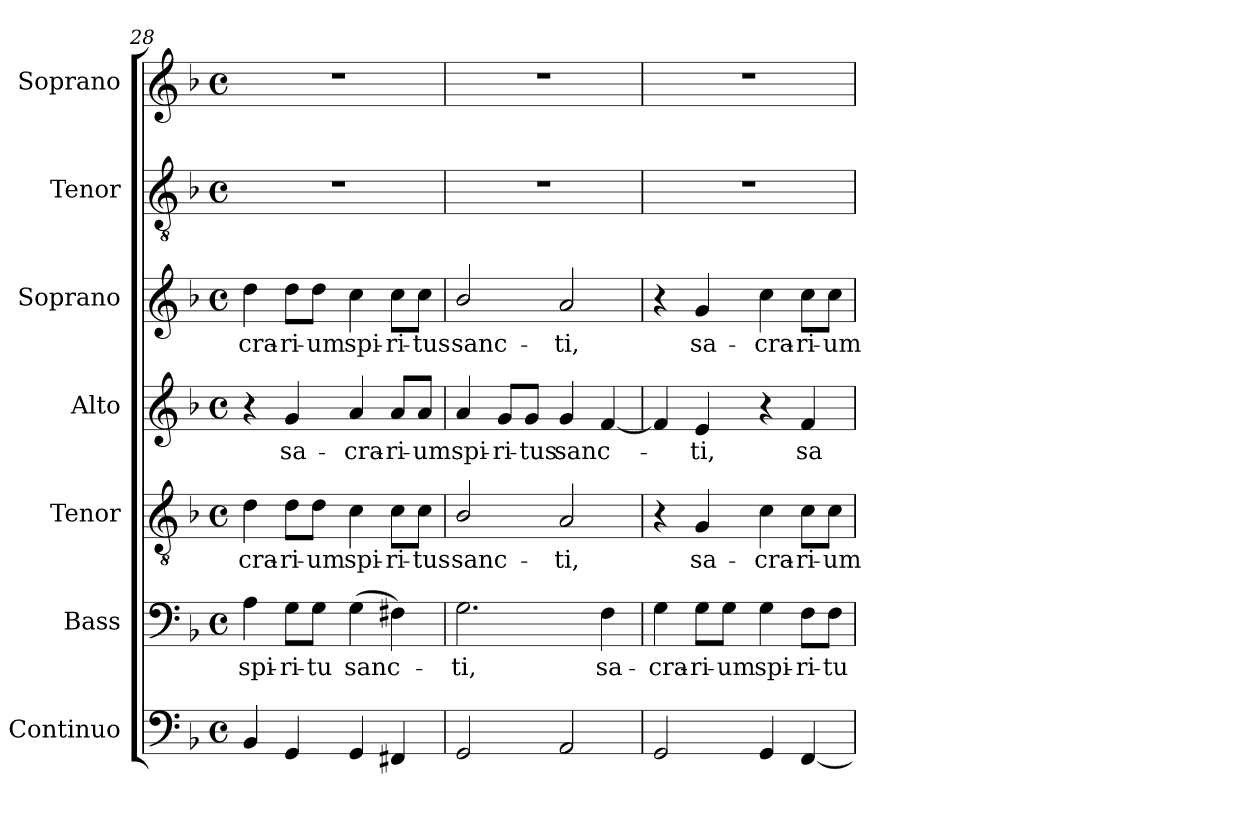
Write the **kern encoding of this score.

**kern	**kern	**text	**kern	**text	**kern	**text	**kern	**text	**kern	**kern
*part7	*part6	*part6	*part5	*part5	*part4	*part4	*part3	*part3	*part2	*part1
*staff7	*staff6	*staff6	*staff5	*staff5	*staff4	*staff4	*staff3	*staff3	*staff2	*staff1
*I"Continuo	*I"Bass	*	*I"Tenor	*	*I"Alto	*	*I"Soprano	*	*I"Tenor	*I"Soprano
*I'Cont.	*I'B.	*	*I'T.	*	*I'A.	*	*I'S.	*	*I'T.	*I'S.
*clefF4	*clefF4	*	*clefGv2	*	*clefG2	*	*clefG2	*	*clefGv2	*clefG2
*	*	*	*ITrd7c12	*	*	*	*	*	*ITrd7c12	*
*k[b-]	*k[b-]	*	*k[b-]	*	*k[b-]	*	*k[b-]	*	*k[b-]	*k[b-]
*F:	*F:	*	*F:	*	*F:	*	*F:	*	*F:	*F:
*M4/4	*M4/4	*	*M4/4	*	*M4/4	*	*M4/4	*	*M4/4	*M4/4
*met(c)	*met(c)	*	*met(c)	*	*met(c)	*	*met(c)	*	*met(c)	*met(c)
=28	=28	=28	=28	=28	=28	=28	=28	=28	=28	=28
!	!	!LO:LY:b:color=#000000	!	!	!	!	!	!	!	!
!	!	!	!	!LO:LY:b:color=#000000	!	!	!	!	!	!
!	!	!	!	!	!	!	!	!LO:LY:b:color=#000000	!	!
4BB-i/	4Ai\	spi-	4Di\	-cra-	4r	.	4ddi\	-cra-	1r	1r
!	!	!LO:LY:b:color=#000000	!	!	!	!	!	!	!	!
!	!	!	!	!LO:LY:b:color=#000000	!	!	!	!	!	!
!	!	!	!	!	!	!LO:LY:b:color=#000000	!	!	!	!
!	!	!	!	!	!	!	!	!LO:LY:b:color=#000000	!	!
4GGi/	8Gi\L	-ri-	8Di\L	-ri-	4gi/	sa-	8ddi\L	-ri-	.	.
!	!	!LO:LY:b:color=#000000	!	!	!	!	!	!	!	!
!	!	!	!	!LO:LY:b:color=#000000	!	!	!	!	!	!
!	!	!	!	!	!	!	!	!LO:LY:b:color=#000000	!	!
.	8Gi\J	-tu	8Di\J	-um	.	.	8ddi\J	-um	.	.
!	!	!LO:LY:b:color=#000000	!	!	!	!	!	!	!	!
!	!	!	!	!LO:LY:b:color=#000000	!	!	!	!	!	!
!	!	!	!	!	!	!LO:LY:b:color=#000000	!	!	!	!
!	!	!	!	!	!	!	!	!LO:LY:b:color=#000000	!	!
4GGi/	(4Gi\	sanc-	4Ci\	spi-	4ai/	-cra-	4cci\	spi-	.	.
!	!	!	!	!LO:LY:b:color=#000000	!	!	!	!	!	!
!	!	!	!	!	!	!LO:LY:b:color=#000000	!	!	!	!
!	!	!	!	!	!	!	!	!LO:LY:b:color=#000000	!	!
4FF#Xi/	4F#Xi\)	.	8Ci\L	-ri-	8ai/L	-ri-	8cci\L	-ri-	.	.
!	!	!	!	!LO:LY:b:color=#000000	!	!	!	!	!	!
!	!	!	!	!	!	!LO:LY:b:color=#000000	!	!	!	!
!	!	!	!	!	!	!	!	!LO:LY:b:color=#000000	!	!
.	.	.	8Ci\J	-tus	8ai/J	-um	8cci\J	-tus	.	.
=29	=29	=29	=29	=29	=29	=29	=29	=29	=29	=29
!	!	!LO:LY:b:color=#000000	!	!	!	!	!	!	!	!
!	!	!	!	!LO:LY:b:color=#000000	!	!	!	!	!	!
!	!	!	!	!	!	!LO:LY:b:color=#000000	!	!	!	!
!	!	!	!	!	!	!	!	!LO:LY:b:color=#000000	!	!
2GGi/	2.Gi\	-ti,	2BB-i/	sanc-	4ai/	spi-	2b-i/	sanc-	1r	1r
!	!	!	!	!	!	!LO:LY:b:color=#000000	!	!	!	!
.	.	.	.	.	8gi/L	-ri-	.	.	.	.
!	!	!	!	!	!	!LO:LY:b:color=#000000	!	!	!	!
.	.	.	.	.	8gi/J	-tus	.	.	.	.
!	!	!	!	!LO:LY:b:color=#000000	!	!	!	!	!	!
!	!	!	!	!	!	!LO:LY:b:color=#000000	!	!	!	!
!	!	!	!	!	!	!	!	!LO:LY:b:color=#000000	!	!
2AAi/	.	.	2AAi/	-ti,	4gi/	sanc-	2ai/	-ti,	.	.
!	!	!LO:LY:b:color=#000000	!	!	!	!	!	!	!	!
.	4Fi\	sa-	.	.	[4fi/	.	.	.	.	.
=30	=30	=30	=30	=30	=30	=30	=30	=30	=30	=30
!	!	!LO:LY:b:color=#000000	!	!	!	!	!	!	!	!
2GGi/	4Gi\	-cra-	4r	.	4fi/]	.	4r	.	1r	1r
!	!	!LO:LY:b:color=#000000	!	!	!	!	!	!	!	!
!	!	!	!	!LO:LY:b:color=#000000	!	!	!	!	!	!
!	!	!	!	!	!	!LO:LY:b:color=#000000	!	!	!	!
!	!	!	!	!	!	!	!	!LO:LY:b:color=#000000	!	!
.	8Gi\L	-ri-	4GGi/	sa-	4ei/	-ti,	4gi/	sa-	.	.
!	!	!LO:LY:b:color=#000000	!	!	!	!	!	!	!	!
.	8Gi\J	-um	.	.	.	.	.	.	.	.
!	!	!LO:LY:b:color=#000000	!	!	!	!	!	!	!	!
!	!	!	!	!LO:LY:b:color=#000000	!	!	!	!	!	!
!	!	!	!	!	!	!	!	!LO:LY:b:color=#000000	!	!
4GGi/	4Gi\	spi-	4Ci\	-cra-	4r	.	4cci\	-cra-	.	.
!	!	!LO:LY:b:color=#000000	!	!	!	!	!	!	!	!
!	!	!	!	!LO:LY:b:color=#000000	!	!	!	!	!	!
!	!	!	!	!	!	!LO:LY:b:color=#000000	!	!	!	!
!	!	!	!	!	!	!	!	!LO:LY:b:color=#000000	!	!
[4FFi/	8Fi\L	-ri-	8Ci\L	-ri-	4fi/	sa-	8cci\L	-ri-	.	.
!	!	!LO:LY:b:color=#000000	!	!	!	!	!	!	!	!
!	!	!	!	!LO:LY:b:color=#000000	!	!	!	!	!	!
!	!	!	!	!	!	!	!	!LO:LY:b:color=#000000	!	!
.	8Fi\J	-tu	8Ci\J	-um	.	.	8cci\J	-um	.	.
=	=	=	=	=	=	=	=	=	=	=
*-	*-	*-	*-	*-	*-	*-	*-	*-	*-	*-
